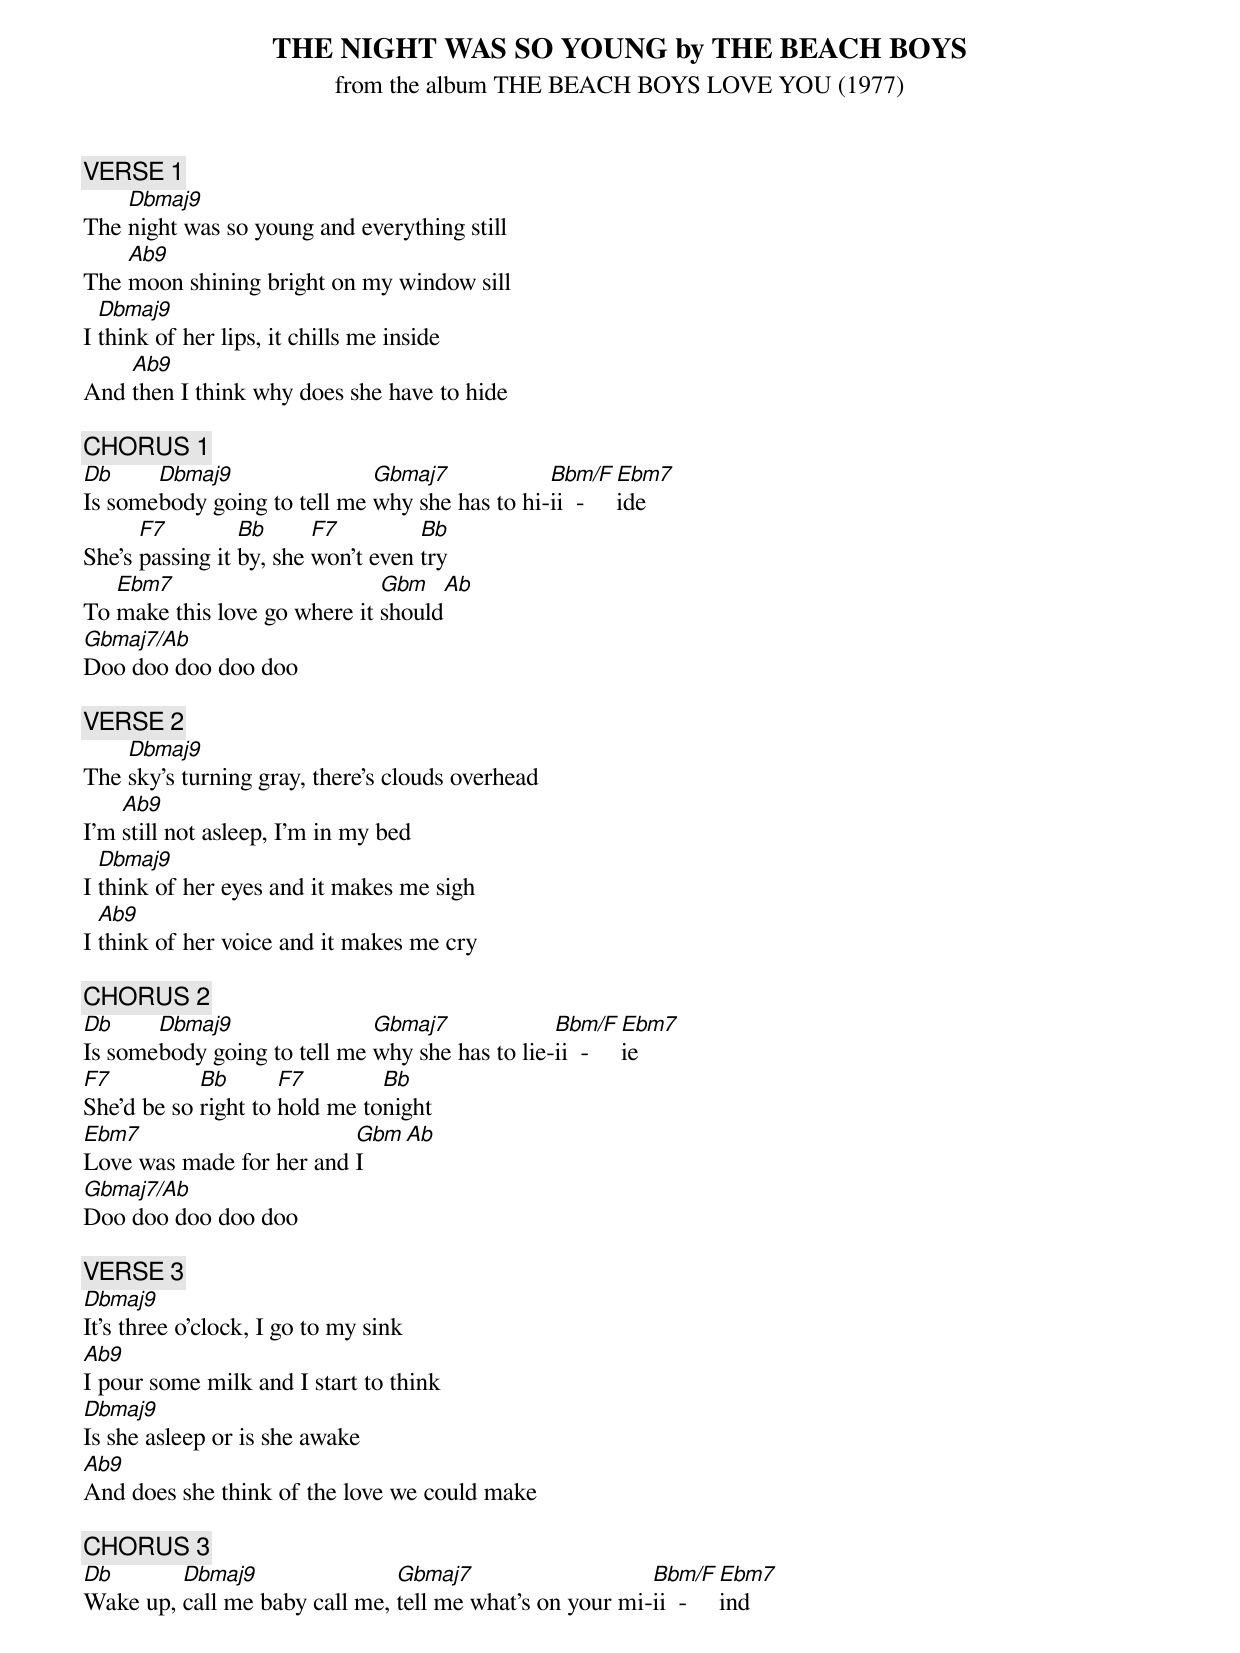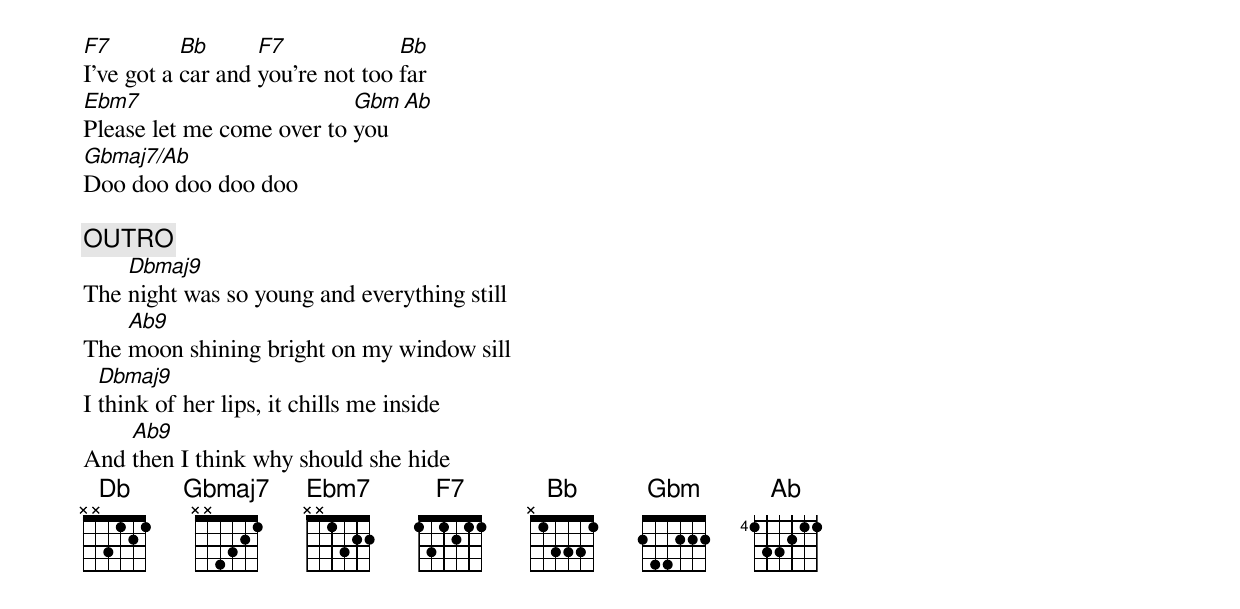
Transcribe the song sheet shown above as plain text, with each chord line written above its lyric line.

THE NIGHT WAS SO YOUNG by THE BEACH BOYS
from the album THE BEACH BOYS LOVE YOU (1977)

[VERSE 1]
    Dbmaj9
The night was so young and everything still
    Ab9
The moon shining bright on my window sill
  Dbmaj9
I think of her lips, it chills me inside
    Ab9
And then I think why does she have to hide

[CHORUS 1]
Db     Dbmaj9                Gbmaj7            Bbm/F  Ebm7
Is somebody going to tell me why she has to hi-ii  -  ide
      F7         Bb      F7         Bb
She's passing it by, she won't even try
   Ebm7                       Gbm    Ab
To make this love go where it should
Gbmaj7/Ab
Doo doo doo doo doo

[VERSE 2]
    Dbmaj9
The sky's turning gray, there's clouds overhead
    Ab9
I'm still not asleep, I'm in my bed
  Dbmaj9
I think of her eyes and it makes me sigh
  Ab9
I think of her voice and it makes me cry

[CHORUS 2]
Db     Dbmaj9                Gbmaj7             Bbm/F  Ebm7
Is somebody going to tell me why she has to lie-ii  -  ie
F7          Bb       F7        Bb
She'd be so right to hold me tonight
Ebm7                      Gbm  Ab
Love was made for her and I
Gbmaj7/Ab
Doo doo doo doo doo

[VERSE 3]
Dbmaj9
It's three o'clock, I go to my sink
Ab9
I pour some milk and I start to think
Dbmaj9
Is she asleep or is she awake
Ab9
And does she think of the love we could make

[CHORUS 3]
Db       Dbmaj9                Gbmaj7                    Bbm/F  Ebm7
Wake up, call me baby call me, tell me what's on your mi-ii  -  ind
F7         Bb      F7             Bb
I've got a car and you're not too far
Ebm7                       Gbm  Ab
Please let me come over to you
Gbmaj7/Ab
Doo doo doo doo doo

[OUTRO]
    Dbmaj9
The night was so young and everything still
    Ab9
The moon shining bright on my window sill
  Dbmaj9
I think of her lips, it chills me inside
    Ab9
And then I think why should she hide
